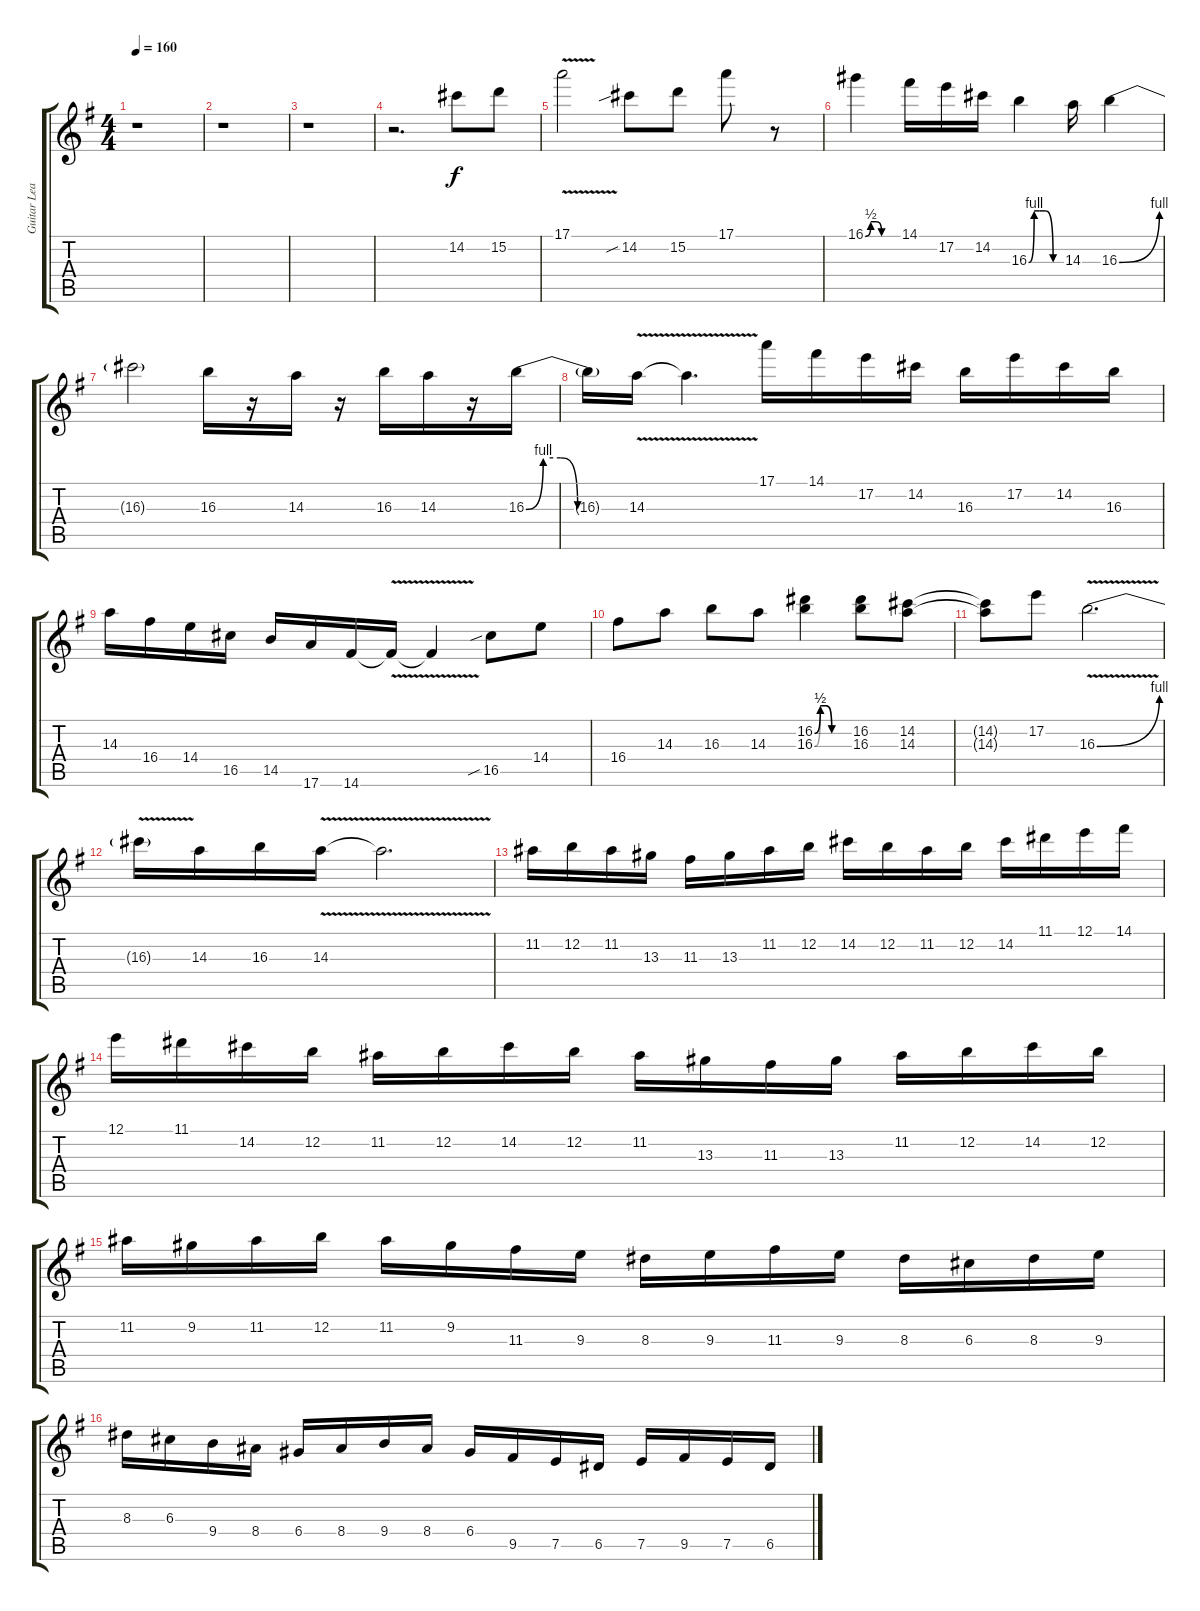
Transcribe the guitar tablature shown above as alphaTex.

\track ("Guitar Lead" "Guitar Lea") {instrument distortionguitar}
\staff {score tabs}
\tuning (E4 B3 G3 D3 A2 E2) {hide}
\ts (4 4)
\tempo 160
\clef g2
\ks g
r.1{dy f} |
r.1 |
r.1 |
r.2{d} 14.2.8 15.2.8 |
17.1{v}.2 14.2{sib}.8 15.2.8 17.1.8 r.8 |
16.1{be (custom 0 0 10 2 20 2 30 0 60 0)}.4 14.1.16 17.2.16 14.2.16 16.3{be (custom 0 0 10 4 20 4 30 4 45 0 60 0)}.4 14.3.16 16.3{be (bend 0 0 60 4)}.4 |
16.3{t}.2 16.3.16 r.16 14.3.16 r.16 16.3.16 14.3.16 r.16 16.3{be (custom 0 0 10 4 20 4 30 0 60 0)}.16 |
16.3{t}.16 14.3{v}.16 14.3{t}.4{d} 17.1.16 14.1.16 17.2.16 14.2.16 16.3.16 17.2.16 14.2.16 16.3.16 |
14.3.16 16.4.16 14.4.16 16.5.16 14.5.16 17.6.16 14.6.16 14.6{v t}.16 14.6{t}.4 16.5{sib}.8 14.4.8 |
16.4.8 14.3.8 16.3.8 14.3.8 (16.2{be (custom 0 0 10 2 20 2 30 0 60 0)} 16.3{be (custom 0 0 10 2 20 2 30 0 60 0)}).4 (16.2 16.3).8 (14.2 14.3).8 |
(14.2{t} 14.3{t}).8 17.2.8 16.3{be (bend 0 0 60 4) v}.2{d} |
16.3{t}.16 14.3.16 16.3.16 14.3{v}.16 14.3{v t}.2{d} |
11.2.16 12.2.16 11.2.16 13.3.16 11.3.16 13.3.16 11.2.16 12.2.16 14.2.16 12.2.16 11.2.16 12.2.16 14.2.16 11.1.16 12.1.16 14.1.16 |
12.1.16 11.1.16 14.2.16 12.2.16 11.2.16 12.2.16 14.2.16 12.2.16 11.2.16 13.3.16 11.3.16 13.3.16 11.2.16 12.2.16 14.2.16 12.2.16 |
11.2.16 9.2.16 11.2.16 12.2.16 11.2.16 9.2.16 11.3.16 9.3.16 8.3.16 9.3.16 11.3.16 9.3.16 8.3.16 6.3.16 8.3.16 9.3.16 |
8.3.16 6.3.16 9.4.16 8.4.16 6.4.16 8.4.16 9.4.16 8.4.16 6.4.16 9.5.16 7.5.16 6.5.16 7.5.16 9.5.16 7.5.16 6.5.16
